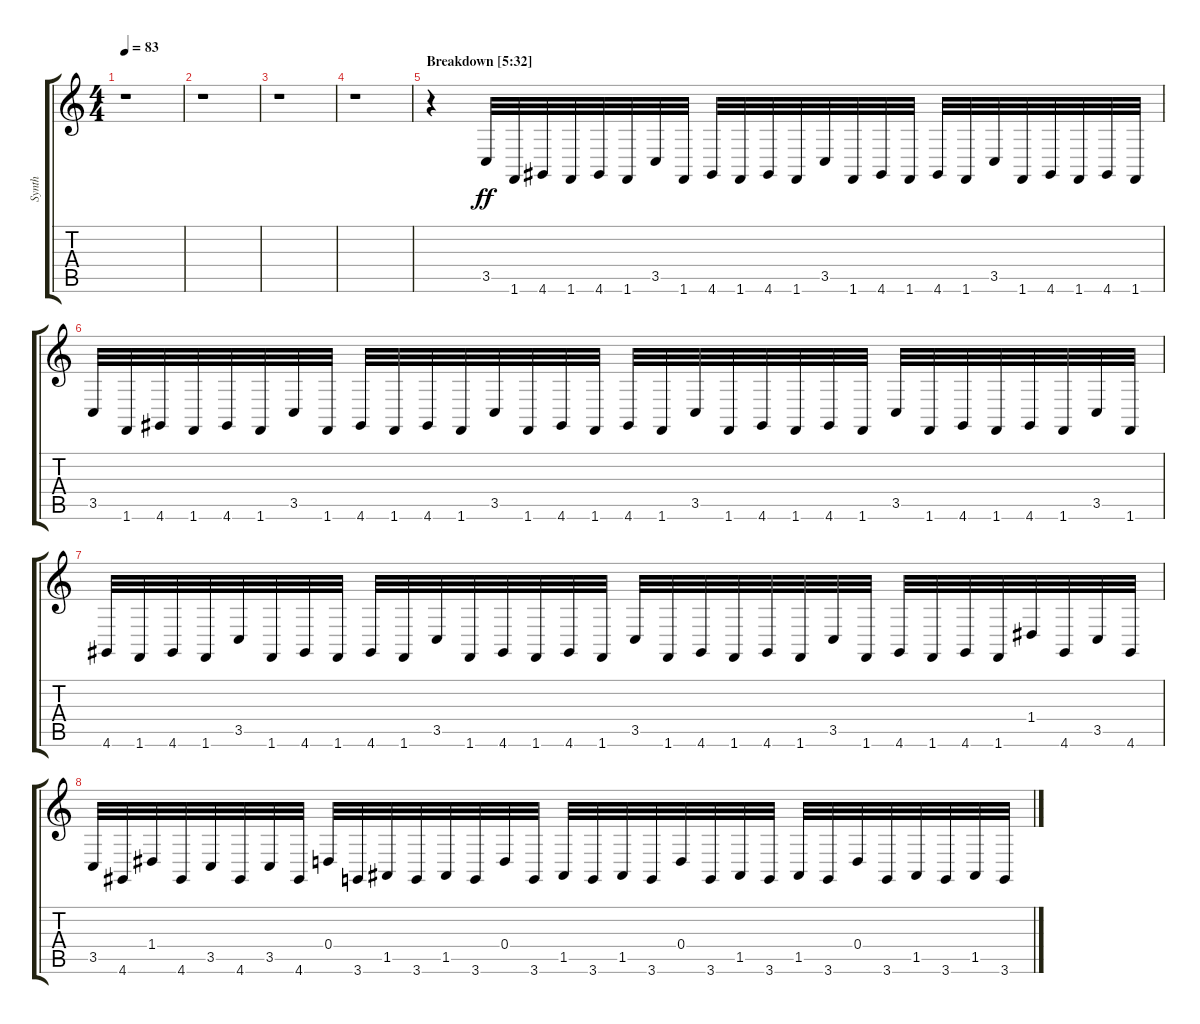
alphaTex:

\track ("Synth" "Synth") {instrument pad3polysynth}
\staff {score tabs}
\tuning (E4 B3 G3 D3 A2 E2) {hide}
\ts (4 4)
\tempo 83
\clef g2
\ks c
r.1{dy f} |
r.1 |
r.1 |
r.1 |
\section ("" "Breakdown [5:32]")
r.4 3.5.32{dy ff} 1.6.32 4.6.32 1.6.32 4.6.32 1.6.32 3.5.32 1.6.32 4.6.32 1.6.32 4.6.32 1.6.32 3.5.32 1.6.32 4.6.32 1.6.32 4.6.32 1.6.32 3.5.32 1.6.32 4.6.32 1.6.32 4.6.32 1.6.32 |
3.5.32 1.6.32 4.6.32 1.6.32 4.6.32 1.6.32 3.5.32 1.6.32 4.6.32 1.6.32 4.6.32 1.6.32 3.5.32 1.6.32 4.6.32 1.6.32 4.6.32 1.6.32 3.5.32 1.6.32 4.6.32 1.6.32 4.6.32 1.6.32 3.5.32 1.6.32 4.6.32 1.6.32 4.6.32 1.6.32 3.5.32 1.6.32 |
4.6.32 1.6.32 4.6.32 1.6.32 3.5.32 1.6.32 4.6.32 1.6.32 4.6.32 1.6.32 3.5.32 1.6.32 4.6.32 1.6.32 4.6.32 1.6.32 3.5.32 1.6.32 4.6.32 1.6.32 4.6.32 1.6.32 3.5.32 1.6.32 4.6.32 1.6.32 4.6.32 1.6.32 1.4.32 4.6.32 3.5.32 4.6.32 |
3.5.32 4.6.32 1.4.32 4.6.32 3.5.32 4.6.32 3.5.32 4.6.32 0.4.32 3.6.32 1.5.32 3.6.32 1.5.32 3.6.32 0.4.32 3.6.32 1.5.32 3.6.32 1.5.32 3.6.32 0.4.32 3.6.32 1.5.32 3.6.32 1.5.32 3.6.32 0.4.32 3.6.32 1.5.32 3.6.32 1.5.32 3.6.32
